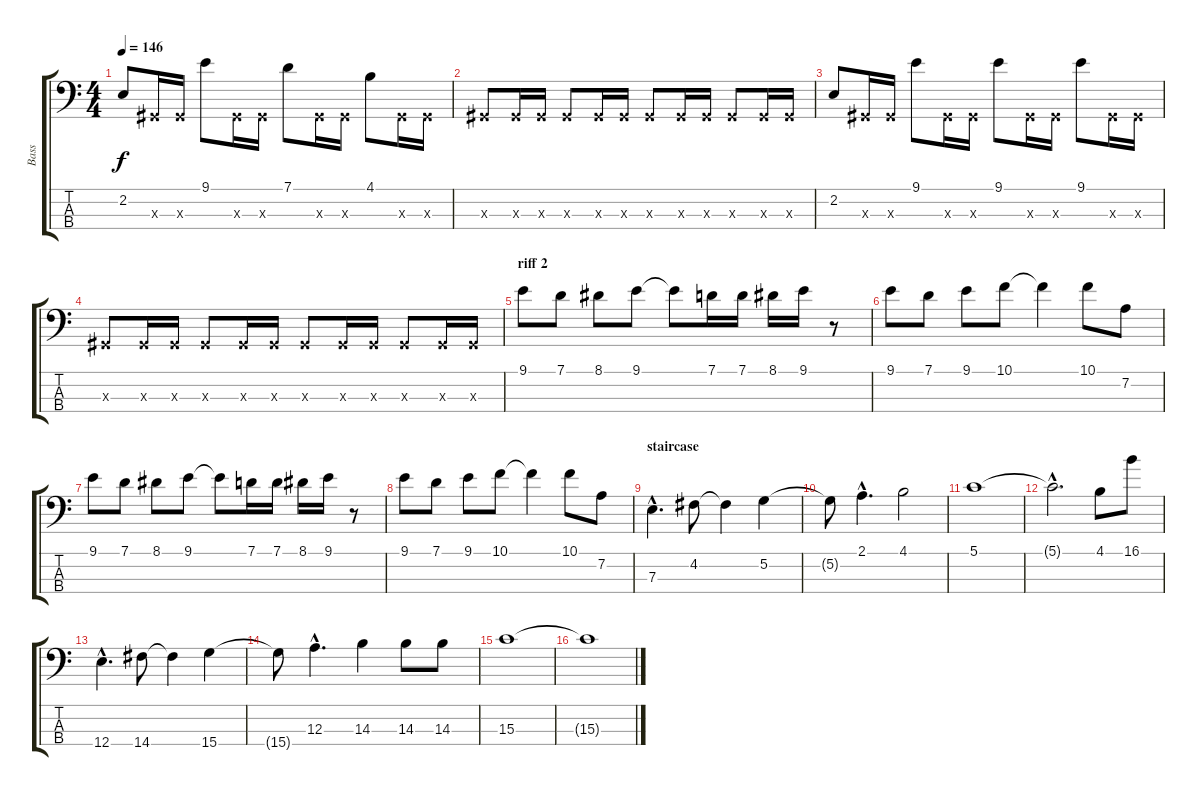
\track ("Bass" "Bass") {instrument electricbasspick}
\staff {score tabs}
\tuning (G2 D2 A1 E1) {hide}
\ts (4 4)
\tempo 146
\clef f4
\ks c
2.2.8{dy f} -1.3{x}.16 -1.3{x}.16 9.1.8 -1.3{x}.16 -1.3{x}.16 7.1.8 -1.3{x}.16 -1.3{x}.16 4.1.8 -1.3{x}.16 -1.3{x}.16 |
-1.3{x}.8 -1.3{x}.16 -1.3{x}.16 -1.3{x}.8 -1.3{x}.16 -1.3{x}.16 -1.3{x}.8 -1.3{x}.16 -1.3{x}.16 -1.3{x}.8 -1.3{x}.16 -1.3{x}.16 |
2.2.8 -1.3{x}.16 -1.3{x}.16 9.1.8 -1.3{x}.16 -1.3{x}.16 9.1.8 -1.3{x}.16 -1.3{x}.16 9.1.8 -1.3{x}.16 -1.3{x}.16 |
-1.3{x}.8 -1.3{x}.16 -1.3{x}.16 -1.3{x}.8 -1.3{x}.16 -1.3{x}.16 -1.3{x}.8 -1.3{x}.16 -1.3{x}.16 -1.3{x}.8 -1.3{x}.16 -1.3{x}.16 |
\section ("" "riff 2")
9.1.8 7.1.8 8.1.8 9.1.8 9.1{t}.8 7.1.16 7.1.16 8.1.16 9.1.16 r.8 |
9.1.8 7.1.8 9.1.8 10.1.8 10.1{t}.4 10.1.8 7.2.8 |
9.1.8 7.1.8 8.1.8 9.1.8 9.1{t}.8 7.1.16 7.1.16 8.1.16 9.1.16 r.8 |
9.1.8 7.1.8 9.1.8 10.1.8 10.1{t}.4 10.1.8 7.2.8 |
\section ("" "staircase")
7.3{hac}.4{d} 4.2.8 4.2{t}.4 5.2.4 |
5.2{t}.8 2.1{hac}.4{d} 4.1.2 |
5.1.1 |
5.1{hac t}.2{d} 4.1.8 16.1.8 |
12.4{hac}.4{d} 14.4.8 14.4{t}.4 15.4.4 |
15.4{t}.8 12.3{hac}.4{d} 14.3.4 14.3.8 14.3.8 |
15.3.1 |
15.3{t}.1
